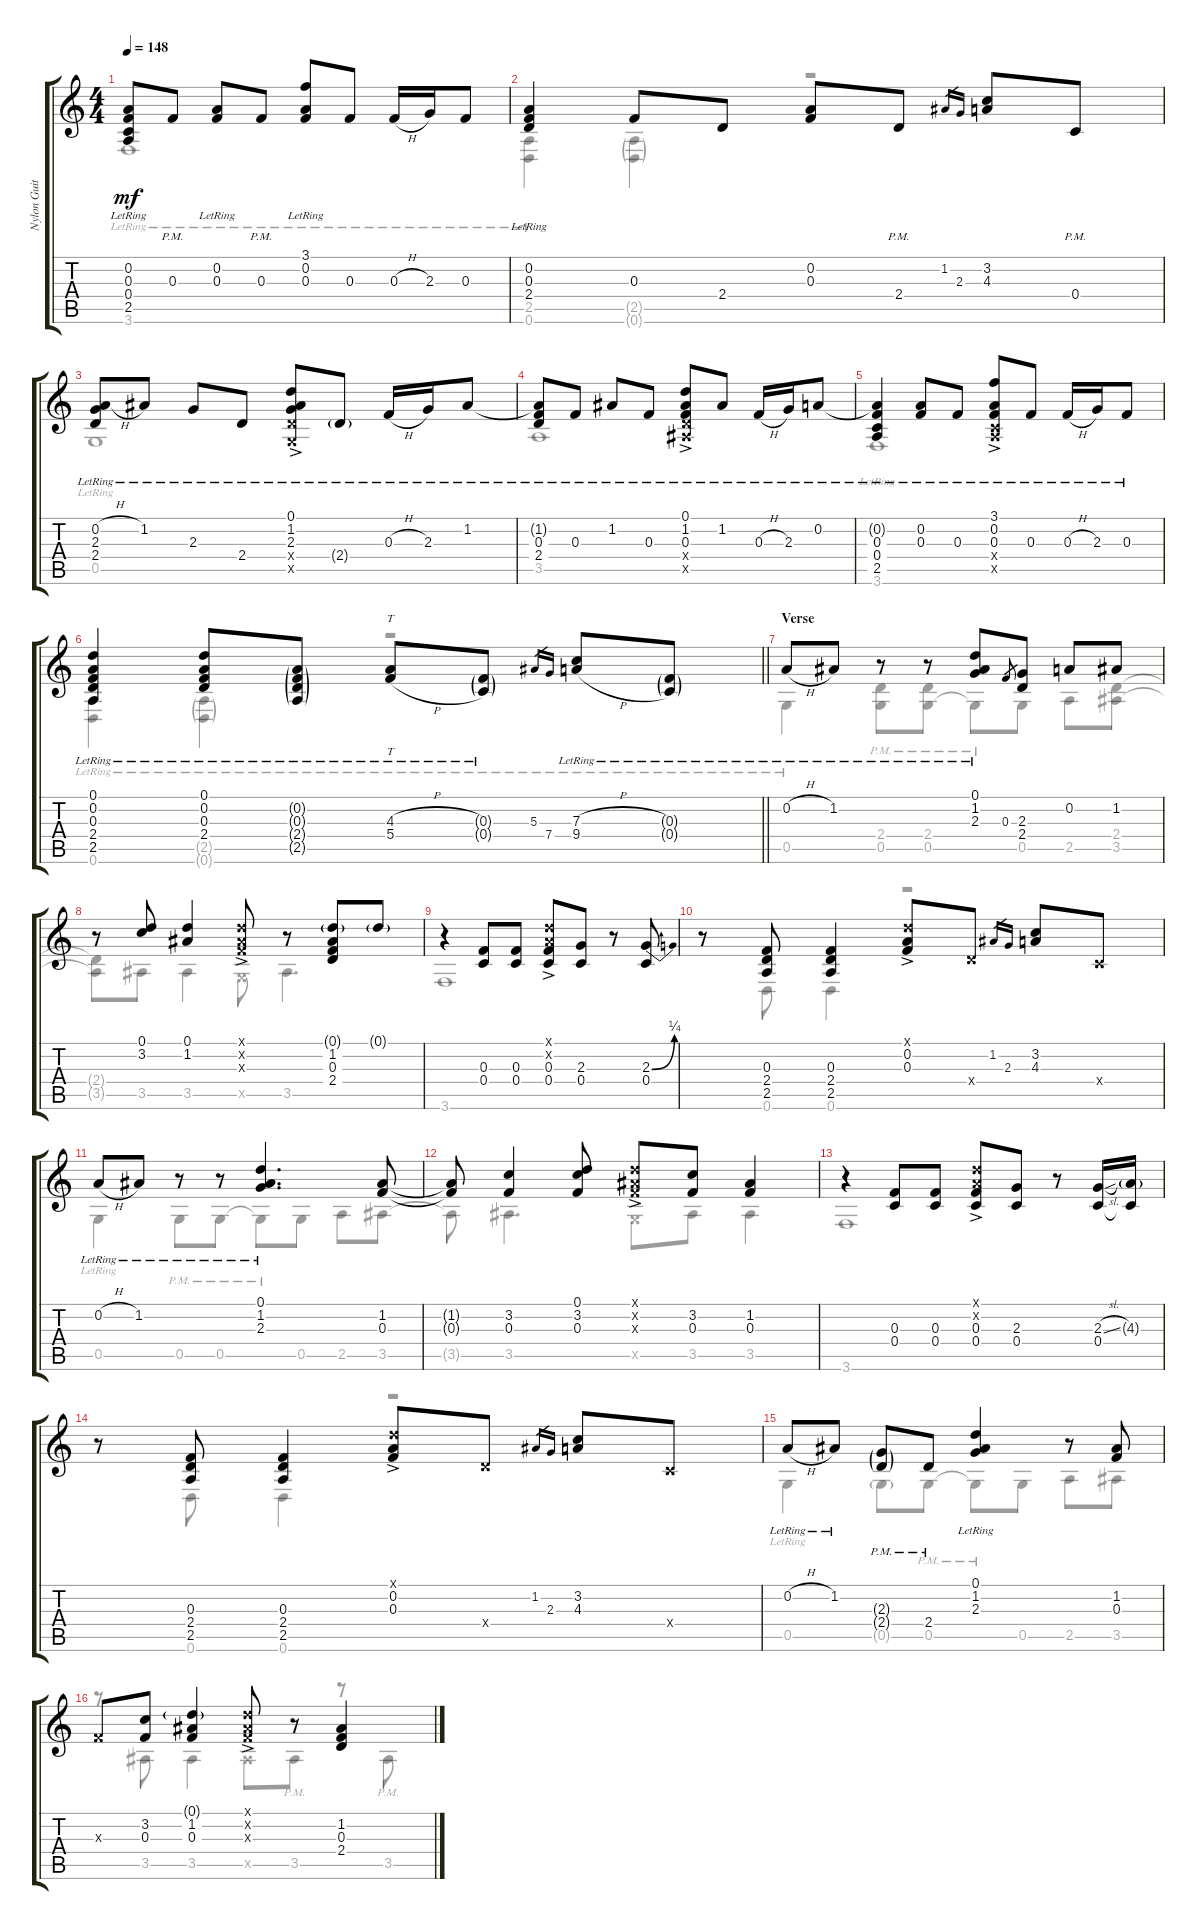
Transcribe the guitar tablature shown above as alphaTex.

\track ("Nylon Guitar" "Nylon Guit") {instrument acousticguitarnylon}
\staff {score tabs}
\tuning (D4 A3 F3 C3 G2 D2) {hide}
\voice
\ts (4 4)
\tempo 148
\clef g2
\ks c
(0.2{lr t} 0.3{lr} 0.4{lr} 2.5{lr}).8{dy mf} 0.3{pm}.8 (0.2{lr} 0.3{lr}).8 0.3{pm}.8 (3.1{lr} 0.2{lr} 0.3{lr}).8 0.3.8 0.3{h}.16 2.3.16 0.3.8 |
(0.2{lr} 0.3{lr} 2.4{lr}).4 0.3.8 2.4.8 (0.2 0.3).8 2.4{pm}.8 1.2.16{gr} 2.3.16{gr} (3.2 4.3).8 0.4{pm}.8 |
(0.2{h lr} 2.3{lr} 2.4{lr}).8 1.2{lr}.8 2.3{lr}.8 2.4{lr}.8 (0.1{lr} 1.2{lr} 2.3{lr} 2.4{ac x} 0.5{ac x}).8 2.4{g lr}.8 0.3{h lr}.16 2.3{lr}.16 1.2{lr}.8 |
(1.2{lr t} 0.3{lr} 2.4{lr}).8 0.3{lr}.8 1.2{lr}.8 0.3{lr}.8 (0.1{lr} 1.2{lr} 0.3{lr} 2.4{ac x} 3.5{ac x}).8 1.2{lr}.8 0.3{h lr}.16 2.3{lr}.16 0.2{lr}.8 |
(0.2{lr t} 0.3{lr} 0.4{lr} 2.5{lr}).4 (0.2{lr} 0.3{lr}).8 0.3{lr}.8 (3.1{lr} 0.2{lr} 0.3{lr} 0.4{ac x} 2.5{ac x}).8 0.3{lr}.8 0.3{h lr}.16 2.3{lr}.16 0.3{lr}.8 |
\barLineRight lightlight
(0.1{lr} 0.2{lr} 0.3{lr} 2.4{lr} 2.5{lr}).4 (0.1{lr} 0.2{lr} 0.3{lr} 2.4{lr}).8 (0.2{g lr} 0.3{g lr} 2.4{g lr} 2.5{g lr}).8 (4.3{h lr} 5.4{h lr}).8{tt} (0.3{g lr} 0.4{g lr}).8 5.3.16{gr} 7.4.16{gr} (7.3{h lr} 9.4{h lr}).8 (0.3{g lr} 0.4{g lr}).8 |
\section ("" "Verse")
0.2{h lr}.8 1.2{lr}.8 r.8 r.8 (0.1{lr} 1.2 2.3).8 0.3.8{gr} (2.3 2.4).8 0.2.8 1.2.8 |
r.8 (0.1 3.2).8 (0.1 1.2).4 (0.1{ac x} 1.2{x} 0.3{x}).8 r.8 (0.1{g} 1.2 0.3 2.4).8 0.1{g}.8 |
r.4 (0.3 0.4).8 (0.3 0.4).8 (0.1{ac x} 0.2{ac x} 0.3 0.4).8 (2.3 0.4).8 r.8 (2.3{be (bend 0 0 60 1)} 0.4).8 |
r.8 (0.3 2.4 2.5).8 (0.3 2.4 2.5).4 (0.1{ac x} 0.2 0.3).8 2.4{x}.8 1.2.16{gr} 2.3.16{gr} (3.2 4.3).8 0.4{x}.8 |
0.2{h lr}.8 1.2{lr}.8 r.8 r.8 (0.1{lr} 1.2 2.3).4{d} (1.2 0.3).8 |
(1.2{t} 0.3{t}).8 (3.2 0.3).4 (0.1 3.2 0.3).8 (0.1{ac x} 1.2{x} 0.3{x}).8 (3.2 0.3).8 (1.2 0.3).4 |
r.4 (0.3 0.4).8 (0.3 0.4).8 (0.1{ac x} 0.2{x} 0.3 0.4).8 (2.3 0.4).8 r.8 (2.3{sl} 0.4).16 (4.3{g} 0.4{t}).16 |
r.8 (0.3 2.4 2.5).8 (0.3 2.4 2.5).4 (0.1{ac x} 0.2 0.3).8 2.4{x}.8 1.2.16{gr} 2.3.16{gr} (3.2 4.3).8 0.4{x}.8 |
0.2{h lr}.8 1.2{lr}.8 (2.3{g} 2.4{g pm}).8 2.4{pm}.8 (0.1{lr} 1.2 2.3).4 r.8 (1.2 0.3).8 |
0.3{x}.8 (3.2 0.3).8 (0.1{g} 1.2 0.3).4 (0.1{ac x} 1.2{x} 0.3{x}).8 r.8 (1.2 0.3 2.4).4
\voice
\clef g2
\ottava regular
\simile none
\ks c
3.6{lr}.1{dy mf} |
(2.5{lr} 0.6{lr}).4 (2.5{g} 0.6{g}).4 r.2 |
0.5{lr}.1 |
3.5.1 |
3.6{lr}.1 |
\barLineRight lightlight
(2.5{lr} 0.6{lr}).4 (2.5{g lr} 0.6{g lr}).4 r.2 |
0.5{lr}.4 (2.4{pm} 0.5{pm}).8 (2.4{pm} 0.5{pm}).8 0.5{pm t}.8 0.5.8 2.5.8 (2.4 3.5).8 |
(2.4{t} 3.5{t}).8 3.5.8 3.5.4 0.5{x}.8 3.5.4{d} |
3.6.1 |
r.8 0.6.8 0.6.4 r.2 |
0.5{lr}.4 0.5{pm}.8 0.5{pm}.8 0.5{pm t}.8 0.5.8 2.5.8 3.5.8 |
3.5{t}.8 3.5.4{d} 0.5{x}.8 3.5.8 3.5.4 |
3.6.1 |
r.8 0.6.8 0.6.4 r.2 |
0.5{lr}.4 0.5{g}.8 0.5{pm}.8 0.5{pm t}.8 0.5.8 2.5.8 3.5.8 |
r.8 3.5.8 3.5.4 3.5{x}.8 3.5{pm}.8 r.8 3.5{pm}.8
